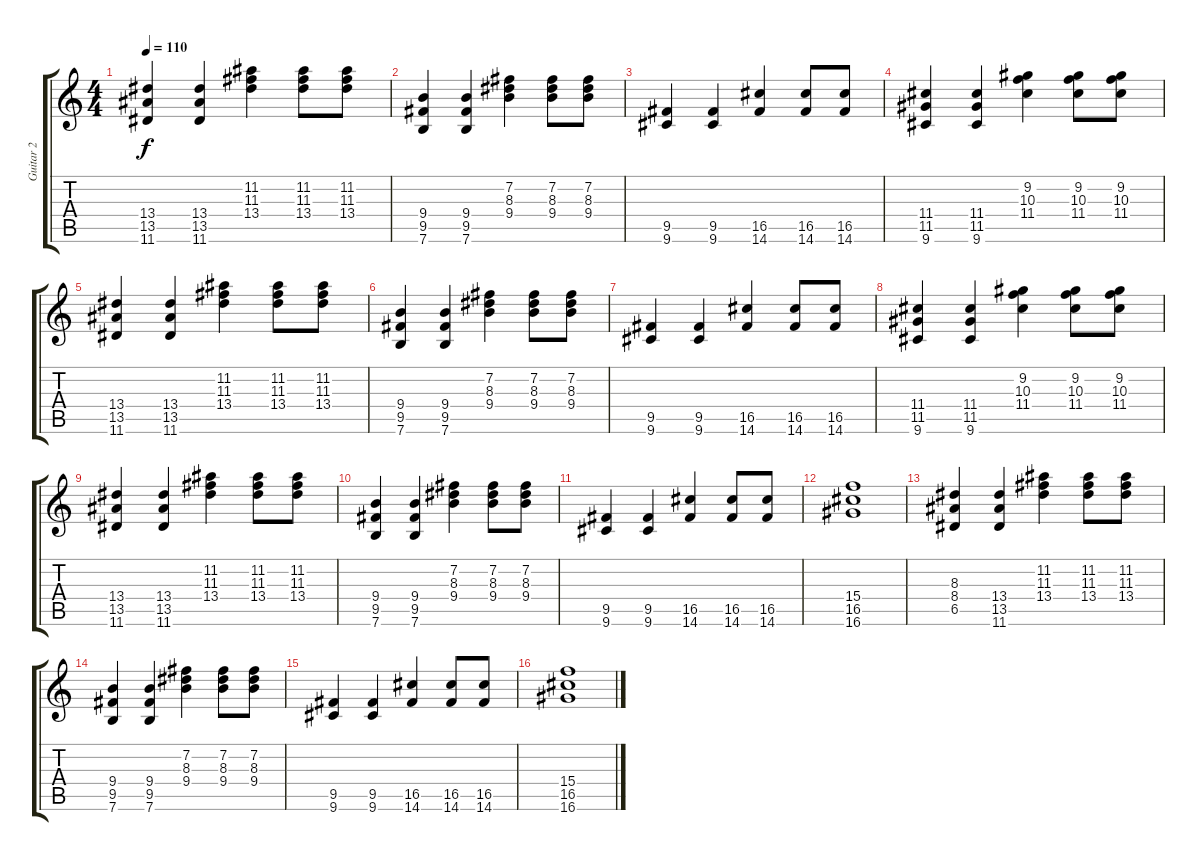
\track ("Guitar 2" "Guitar 2") {instrument acousticguitarnylon}
\staff {score tabs}
\tuning (E4 B3 G3 D3 A2 E2) {hide}
\ts (4 4)
\tempo 110
\clef g2
\ks c
(13.4 13.5 11.6).4{dy f} (13.4 13.5 11.6).4 (11.2 11.3 13.4).4 (11.2 11.3 13.4).8 (11.2 11.3 13.4).8 |
(9.4 9.5 7.6).4 (9.4 9.5 7.6).4 (7.2 8.3 9.4).4 (7.2 8.3 9.4).8 (7.2 8.3 9.4).8 |
(9.5 9.6).4 (9.5 9.6).4 (16.5 14.6).4 (16.5 14.6).8 (16.5 14.6).8 |
(11.4 11.5 9.6).4 (11.4 11.5 9.6).4 (9.2 10.3 11.4).4 (9.2 10.3 11.4).8 (9.2 10.3 11.4).8 |
(13.4 13.5 11.6).4 (13.4 13.5 11.6).4 (11.2 11.3 13.4).4 (11.2 11.3 13.4).8 (11.2 11.3 13.4).8 |
(9.4 9.5 7.6).4 (9.4 9.5 7.6).4 (7.2 8.3 9.4).4 (7.2 8.3 9.4).8 (7.2 8.3 9.4).8 |
(9.5 9.6).4 (9.5 9.6).4 (16.5 14.6).4 (16.5 14.6).8 (16.5 14.6).8 |
(11.4 11.5 9.6).4 (11.4 11.5 9.6).4 (9.2 10.3 11.4).4 (9.2 10.3 11.4).8 (9.2 10.3 11.4).8 |
(13.4 13.5 11.6).4 (13.4 13.5 11.6).4 (11.2 11.3 13.4).4 (11.2 11.3 13.4).8 (11.2 11.3 13.4).8 |
(9.4 9.5 7.6).4 (9.4 9.5 7.6).4 (7.2 8.3 9.4).4 (7.2 8.3 9.4).8 (7.2 8.3 9.4).8 |
(9.5 9.6).4 (9.5 9.6).4 (16.5 14.6).4 (16.5 14.6).8 (16.5 14.6).8 |
(15.4 16.5 16.6).1 |
(8.3 8.4 6.5).4 (13.4 13.5 11.6).4 (11.2 11.3 13.4).4 (11.2 11.3 13.4).8 (11.2 11.3 13.4).8 |
(9.4 9.5 7.6).4 (9.4 9.5 7.6).4 (7.2 8.3 9.4).4 (7.2 8.3 9.4).8 (7.2 8.3 9.4).8 |
(9.5 9.6).4 (9.5 9.6).4 (16.5 14.6).4 (16.5 14.6).8 (16.5 14.6).8 |
(15.4 16.5 16.6).1
